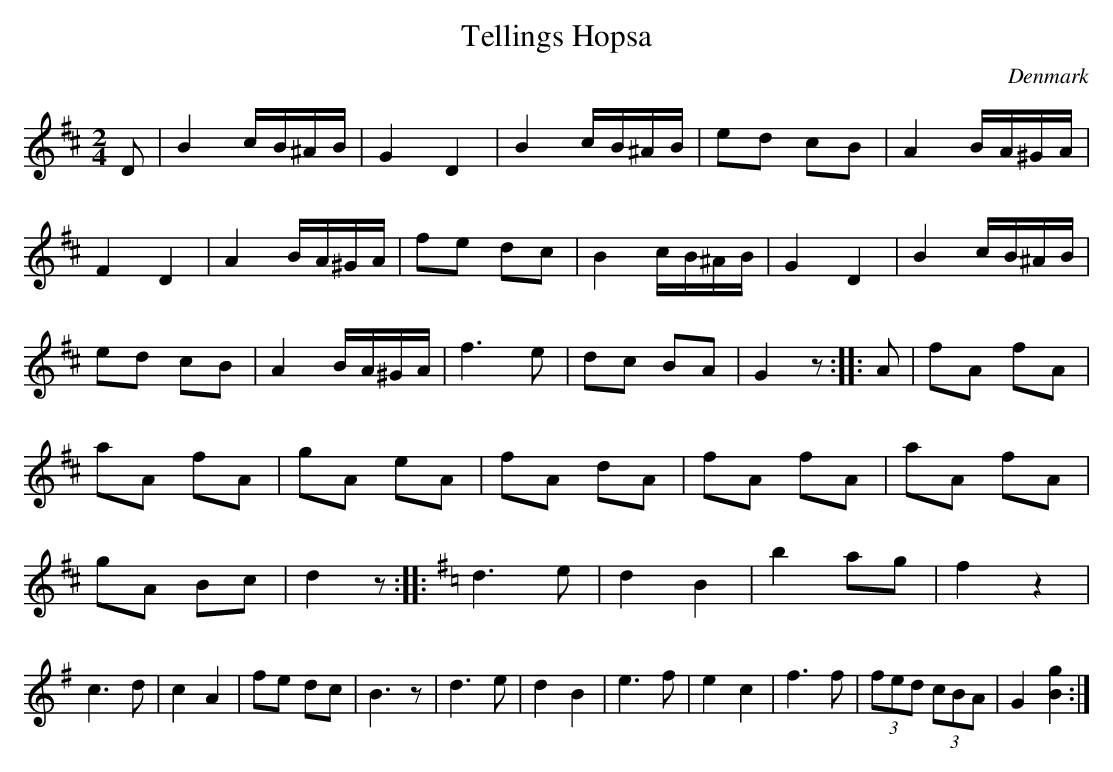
X:1
T:Tellings Hopsa
O:Denmark
M:2/4
L:1/8
K:D
D | B2 c/B/^A/B/ | G2D2 | B2 c/B/^A/B/ |ed cB |\
A2B/A/^G/A/ | F2D2 | A2B/A/^G/A/| fe dc |\
B2c/B/^A/B/ | G2D2 | B2c/B/^A/B/ | ed cB |\
A2B/A/^G/A/ | f3 e | dc BA | G2 z ::\
K:D
A|fA fA | aA fA | gA eA | fA dA | \
fA fA | aA fA | gA Bc | d2 z::\
K:G
d3 e | d2B2 | b2 ag | f2 z2 |\
c3d | c2A2 | fe dc | B3z |\
d3e | d2B2 | e3f | e2c2 | f3f | (3fed (3cBA |\
G2 [B2g2]:|
